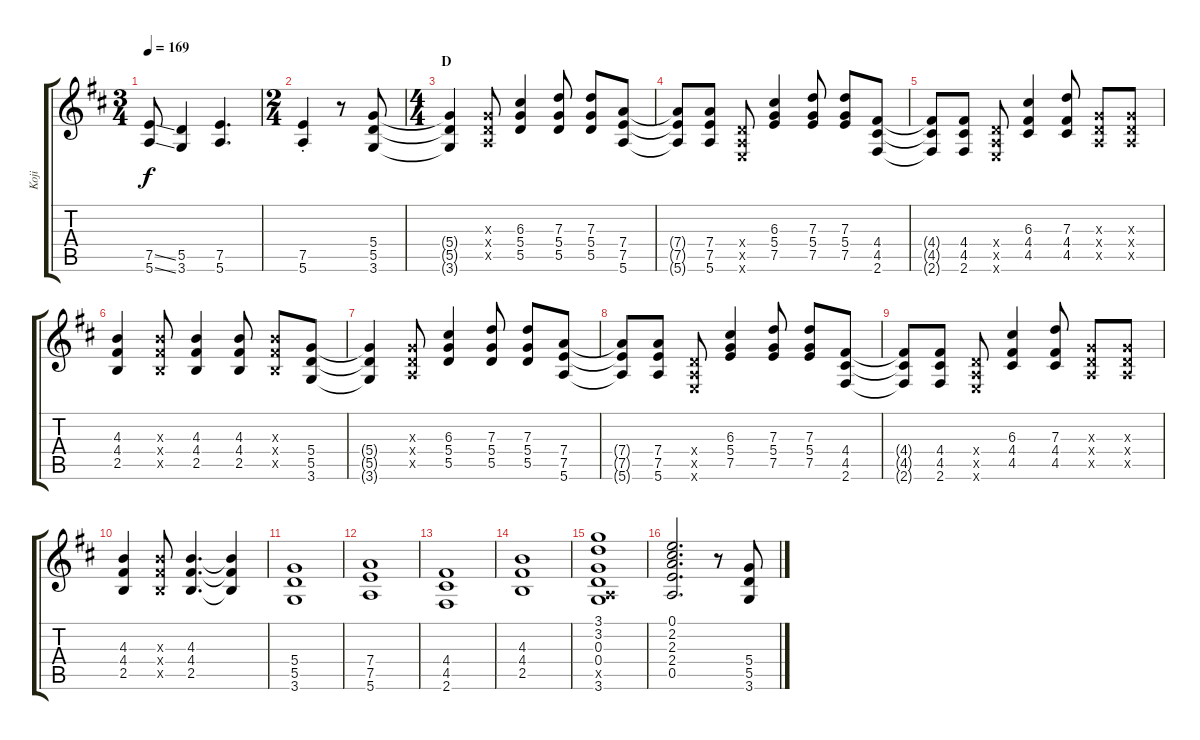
\track ("Koji" "Koji") {instrument distortionguitar}
\staff {score tabs}
\tuning (E4 B3 G3 D3 A2 E2) {hide}
\ts (3 4)
\tempo 169
\clef g2
\ks d
(7.5{ss} 5.6{ss}).8{dy f} (5.5 3.6).4 (7.5 5.6).4{d} |
\ts (2 4)
(7.5{st} 5.6{st}).4 r.8 (5.4 5.5 3.6).8 |
\ts (4 4)
\section ("" "D")
(5.4{t} 5.5{t} 3.6{t}).4 (0.3{x} 0.4{x} 0.5{x}).8 (6.3 5.4 5.5).4 (7.3 5.4 5.5).8 (7.3 5.4 5.5).8 (7.4 7.5 5.6).8 |
(7.4{t} 7.5{t} 5.6{t}).8 (7.4 7.5 5.6).8 (0.4{x} 0.5{x} 0.6{x}).8 (6.3 5.4 7.5).4 (7.3 5.4 7.5).8 (7.3 5.4 7.5).8 (4.4 4.5 2.6).8 |
(4.4{t} 4.5{t} 2.6{t}).8 (4.4 4.5 2.6).8 (0.4{x} 0.5{x} 0.6{x}).8 (6.3 4.4 4.5).4 (7.3 4.4 4.5).8 (0.3{x} 0.4{x} 0.5{x}).8 (0.3{x} 0.4{x} 0.5{x}).8 |
(4.3 4.4 2.5).4 (4.3{x} 4.4{x} 2.5{x}).8 (4.3 4.4 2.5).4 (4.3 4.4 2.5).8 (4.3{x} 4.4{x} 2.5{x}).8 (5.4 5.5 3.6).8 |
(5.4{t} 5.5{t} 3.6{t}).4 (0.3{x} 0.4{x} 0.5{x}).8 (6.3 5.4 5.5).4 (7.3 5.4 5.5).8 (7.3 5.4 5.5).8 (7.4 7.5 5.6).8 |
(7.4{t} 7.5{t} 5.6{t}).8 (7.4 7.5 5.6).8 (0.4{x} 0.5{x} 0.6{x}).8 (6.3 5.4 7.5).4 (7.3 5.4 7.5).8 (7.3 5.4 7.5).8 (4.4 4.5 2.6).8 |
(4.4{t} 4.5{t} 2.6{t}).8 (4.4 4.5 2.6).8 (0.4{x} 0.5{x} 0.6{x}).8 (6.3 4.4 4.5).4 (7.3 4.4 4.5).8 (0.3{x} 0.4{x} 0.5{x}).8 (0.3{x} 0.4{x} 0.5{x}).8 |
(4.3 4.4 2.5).4 (4.3{x} 4.4{x} 2.5{x}).8 (4.3 4.4 2.5).4{d} (4.3{t} 4.4{t} 2.5{t}).4 |
(5.4 5.5 3.6).1 |
(7.4 7.5 5.6).1 |
(4.4 4.5 2.6).1 |
(4.3 4.4 2.5).1 |
(3.1 3.2 0.3 0.4 0.5{x} 3.6).1 |
(0.1 2.2 2.3 2.4 0.5).2{d} r.8 (5.4 5.5 3.6).8
